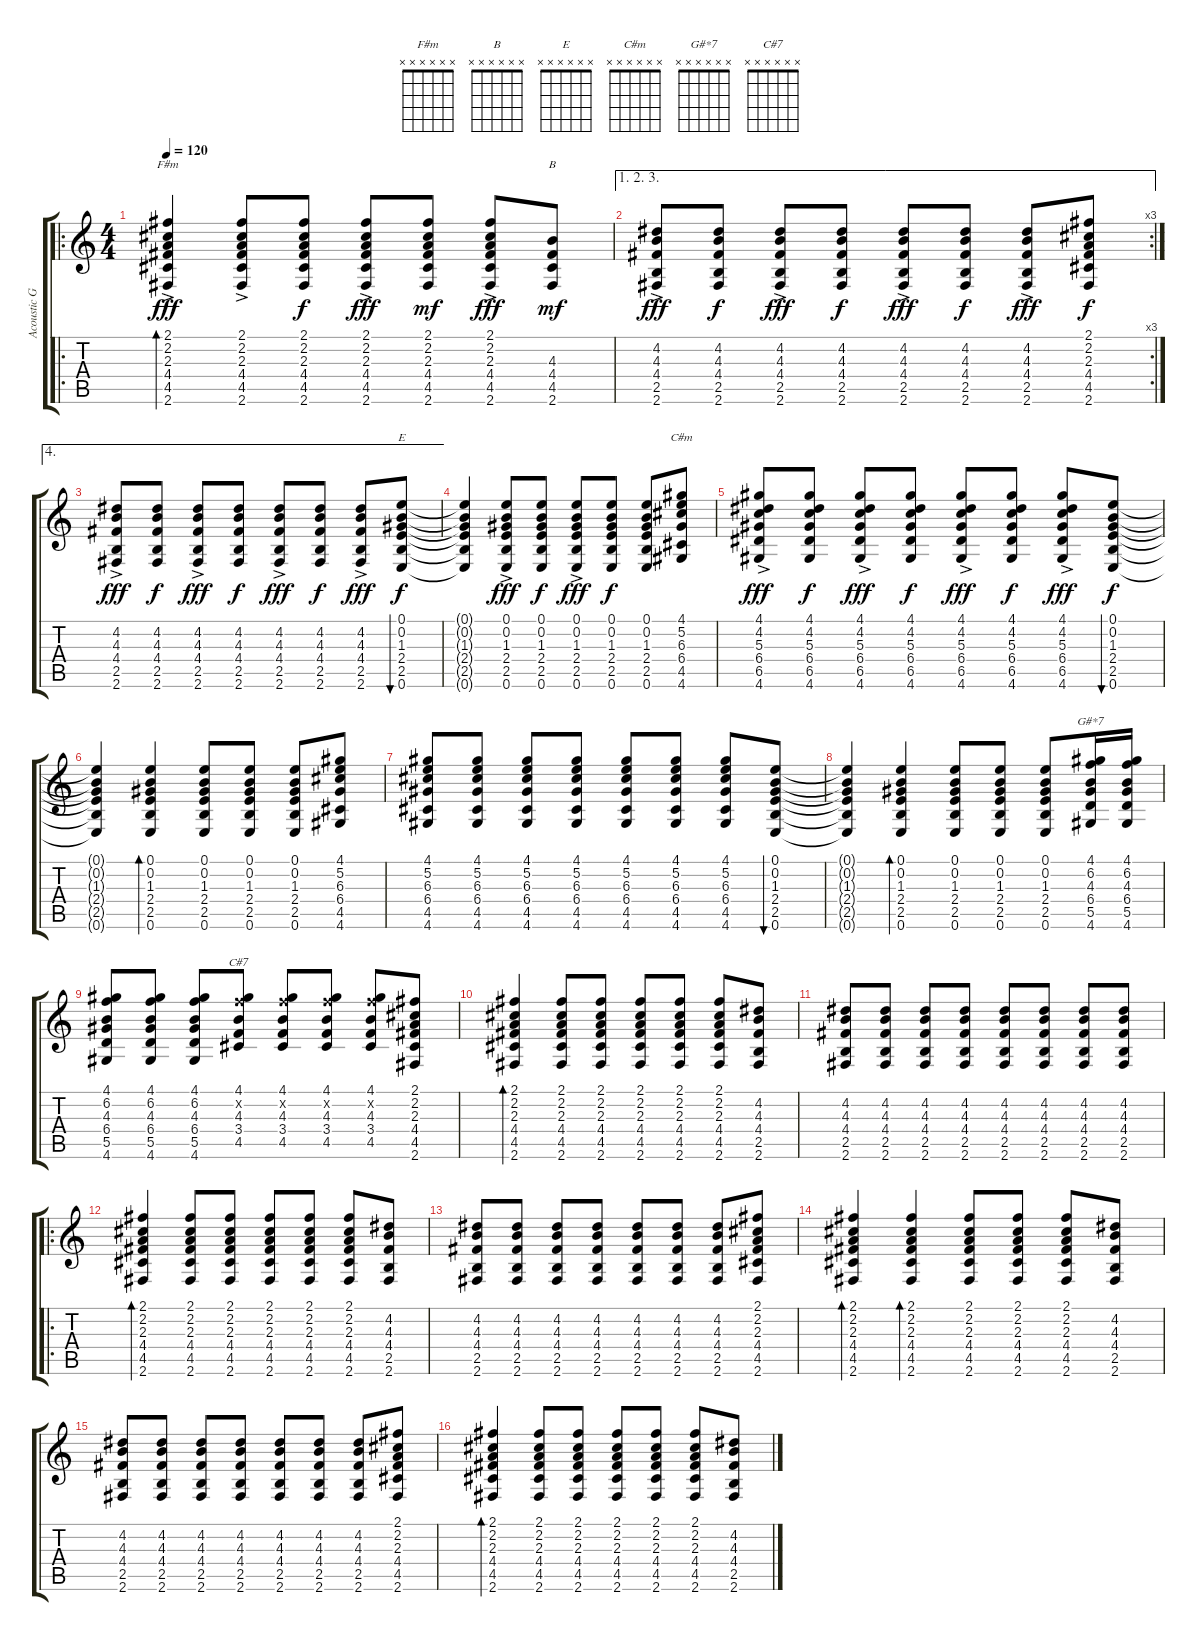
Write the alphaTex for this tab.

\track ("Acoustic Guitar 12-String" "Acoustic G") {instrument acousticguitarsteel}
\staff {score tabs}
\tuning (E4 B3 G3 D3 A2 E2) {hide}
\chord ("F#m" x x x x x x)
\chord ("B" x x x x x x)
\chord ("E" x x x x x x)
\chord ("C#m" x x x x x x)
\chord ("G#*7" x x x x x x)
\chord ("C#7" x x x x x x)
\ro
\ts (4 4)
\tempo 120
\clef g2
\ks c
(2.1{ac} 2.2{ac} 2.3{ac} 4.4{ac} 4.5{ac} 2.6{ac}).4{bd 60 ch "F#m" dy fff instrument acousticguitarsteel} (2.1{ac} 2.2{ac} 2.3{ac} 4.4{ac} 4.5{ac} 2.6{ac}).8 (2.1 2.2 2.3 4.4 4.5 2.6).8{dy f} (2.1{ac} 2.2{ac} 2.3{ac} 4.4{ac} 4.5{ac} 2.6{ac}).8{dy fff} (2.1 2.2 2.3 4.4 4.5 2.6).8{dy mf} (2.1{ac} 2.2{ac} 2.3{ac} 4.4{ac} 4.5{ac} 2.6{ac}).8{dy fff} (4.3 4.4 4.5 2.6).8{ch "B" dy mf} |
\ae (1 2 3)
\rc 3
(4.2{ac} 4.3{ac} 4.4{ac} 2.5{ac} 2.6{ac}).8{dy fff} (4.2 4.3 4.4 2.5 2.6).8{dy f} (4.2{ac} 4.3{ac} 4.4{ac} 2.5{ac} 2.6{ac}).8{dy fff} (4.2 4.3 4.4 2.5 2.6).8{dy f} (4.2{ac} 4.3{ac} 4.4{ac} 2.5{ac} 2.6{ac}).8{dy fff} (4.2 4.3 4.4 2.5 2.6).8{dy f} (4.2{ac} 4.3{ac} 4.4{ac} 2.5{ac} 2.6{ac}).8{dy fff} (2.1 2.2 2.3 4.4 4.5 2.6).8{dy f} |
\ae 4
(4.2{ac} 4.3{ac} 4.4{ac} 2.5{ac} 2.6{ac}).8{dy fff} (4.2 4.3 4.4 2.5 2.6).8{dy f} (4.2{ac} 4.3{ac} 4.4{ac} 2.5{ac} 2.6{ac}).8{dy fff} (4.2 4.3 4.4 2.5 2.6).8{dy f} (4.2{ac} 4.3{ac} 4.4{ac} 2.5{ac} 2.6{ac}).8{dy fff} (4.2 4.3 4.4 2.5 2.6).8{dy f} (4.2{ac} 4.3{ac} 4.4{ac} 2.5{ac} 2.6{ac}).8{dy fff} (0.1 0.2 1.3 2.4 2.5 0.6).8{bu 60 ch "E" dy f} |
(0.1{t} 0.2{t} 1.3{t} 2.4{t} 2.5{t} 0.6{t}).4 (0.1{ac} 0.2{ac} 1.3{ac} 2.4{ac} 2.5{ac} 0.6{ac}).8{dy fff} (0.1 0.2 1.3 2.4 2.5 0.6).8{dy f} (0.1{ac} 0.2{ac} 1.3{ac} 2.4{ac} 2.5{ac} 0.6{ac}).8{dy fff} (0.1 0.2 1.3 2.4 2.5 0.6).8{dy f} (0.1 0.2 1.3 2.4 2.5 0.6).8 (4.1 5.2 6.3 6.4 4.5 4.6).8{ch "C#m"} |
(4.1{ac} 4.2{ac} 5.3{ac} 6.4{ac} 6.5{ac} 4.6{ac}).8{dy fff} (4.1 4.2 5.3 6.4 6.5 4.6).8{dy f} (4.1{ac} 4.2{ac} 5.3{ac} 6.4{ac} 6.5{ac} 4.6{ac}).8{dy fff} (4.1 4.2 5.3 6.4 6.5 4.6).8{dy f} (4.1{ac} 4.2{ac} 5.3{ac} 6.4{ac} 6.5{ac} 4.6{ac}).8{dy fff} (4.1 4.2 5.3 6.4 6.5 4.6).8{dy f} (4.1{ac} 4.2{ac} 5.3{ac} 6.4{ac} 6.5{ac} 4.6{ac}).8{dy fff} (0.1 0.2 1.3 2.4 2.5 0.6).8{bu 60 dy f} |
(0.1{t} 0.2{t} 1.3{t} 2.4{t} 2.5{t} 0.6{t}).4 (0.1 0.2 1.3 2.4 2.5 0.6).4{bd 60} (0.1 0.2 1.3 2.4 2.5 0.6).8 (0.1 0.2 1.3 2.4 2.5 0.6).8 (0.1 0.2 1.3 2.4 2.5 0.6).8 (4.1 5.2 6.3 6.4 4.5 4.6).8 |
(4.1 5.2 6.3 6.4 4.5 4.6).8 (4.1 5.2 6.3 6.4 4.5 4.6).8 (4.1 5.2 6.3 6.4 4.5 4.6).8 (4.1 5.2 6.3 6.4 4.5 4.6).8 (4.1 5.2 6.3 6.4 4.5 4.6).8 (4.1 5.2 6.3 6.4 4.5 4.6).8 (4.1 5.2 6.3 6.4 4.5 4.6).8 (0.1 0.2 1.3 2.4 2.5 0.6).8{bu 60} |
(0.1{t} 0.2{t} 1.3{t} 2.4{t} 2.5{t} 0.6{t}).4 (0.1 0.2 1.3 2.4 2.5 0.6).4{bd 60} (0.1 0.2 1.3 2.4 2.5 0.6).8 (0.1 0.2 1.3 2.4 2.5 0.6).8 (0.1 0.2 1.3 2.4 2.5 0.6).8 (4.1 6.2 4.3 6.4 5.5 4.6).16{ch "G#*7"} (4.1 6.2 4.3 6.4 5.5 4.6).16 |
(4.1 6.2 4.3 6.4 5.5 4.6).8 (4.1 6.2 4.3 6.4 5.5 4.6).8 (4.1 6.2 4.3 6.4 5.5 4.6).8 (4.1 6.2{x} 4.3 3.4 4.5).8{ch "C#7"} (4.1 6.2{x} 4.3 3.4 4.5).8 (4.1 6.2{x} 4.3 3.4 4.5).8 (4.1 6.2{x} 4.3 3.4 4.5).8 (2.1 2.2 2.3 4.4 4.5 2.6).8 |
(2.1 2.2 2.3 4.4 4.5 2.6).4{bd 60} (2.1 2.2 2.3 4.4 4.5 2.6).8 (2.1 2.2 2.3 4.4 4.5 2.6).8 (2.1 2.2 2.3 4.4 4.5 2.6).8 (2.1 2.2 2.3 4.4 4.5 2.6).8 (2.1 2.2 2.3 4.4 4.5 2.6).8 (4.2 4.3 4.4 2.5 2.6).8 |
(4.2 4.3 4.4 2.5 2.6).8 (4.2 4.3 4.4 2.5 2.6).8 (4.2 4.3 4.4 2.5 2.6).8 (4.2 4.3 4.4 2.5 2.6).8 (4.2 4.3 4.4 2.5 2.6).8 (4.2 4.3 4.4 2.5 2.6).8 (4.2 4.3 4.4 2.5 2.6).8 (4.2 4.3 4.4 2.5 2.6).8 |
\ro
(2.1 2.2 2.3 4.4 4.5 2.6).4{bd 60} (2.1 2.2 2.3 4.4 4.5 2.6).8 (2.1 2.2 2.3 4.4 4.5 2.6).8 (2.1 2.2 2.3 4.4 4.5 2.6).8 (2.1 2.2 2.3 4.4 4.5 2.6).8 (2.1 2.2 2.3 4.4 4.5 2.6).8 (4.2 4.3 4.4 2.5 2.6).8 |
(4.2 4.3 4.4 2.5 2.6).8 (4.2 4.3 4.4 2.5 2.6).8 (4.2 4.3 4.4 2.5 2.6).8 (4.2 4.3 4.4 2.5 2.6).8 (4.2 4.3 4.4 2.5 2.6).8 (4.2 4.3 4.4 2.5 2.6).8 (4.2 4.3 4.4 2.5 2.6).8 (2.1 2.2 2.3 4.4 4.5 2.6).8 |
(2.1 2.2 2.3 4.4 4.5 2.6).4{bd 60} (2.1 2.2 2.3 4.4 4.5 2.6).4{bd 60} (2.1 2.2 2.3 4.4 4.5 2.6).8 (2.1 2.2 2.3 4.4 4.5 2.6).8 (2.1 2.2 2.3 4.4 4.5 2.6).8 (4.2 4.3 4.4 2.5 2.6).8 |
(4.2 4.3 4.4 2.5 2.6).8 (4.2 4.3 4.4 2.5 2.6).8 (4.2 4.3 4.4 2.5 2.6).8 (4.2 4.3 4.4 2.5 2.6).8 (4.2 4.3 4.4 2.5 2.6).8 (4.2 4.3 4.4 2.5 2.6).8 (4.2 4.3 4.4 2.5 2.6).8 (2.1 2.2 2.3 4.4 4.5 2.6).8 |
(2.1 2.2 2.3 4.4 4.5 2.6).4{bd 60} (2.1 2.2 2.3 4.4 4.5 2.6).8 (2.1 2.2 2.3 4.4 4.5 2.6).8 (2.1 2.2 2.3 4.4 4.5 2.6).8 (2.1 2.2 2.3 4.4 4.5 2.6).8 (2.1 2.2 2.3 4.4 4.5 2.6).8 (4.2 4.3 4.4 2.5 2.6).8
